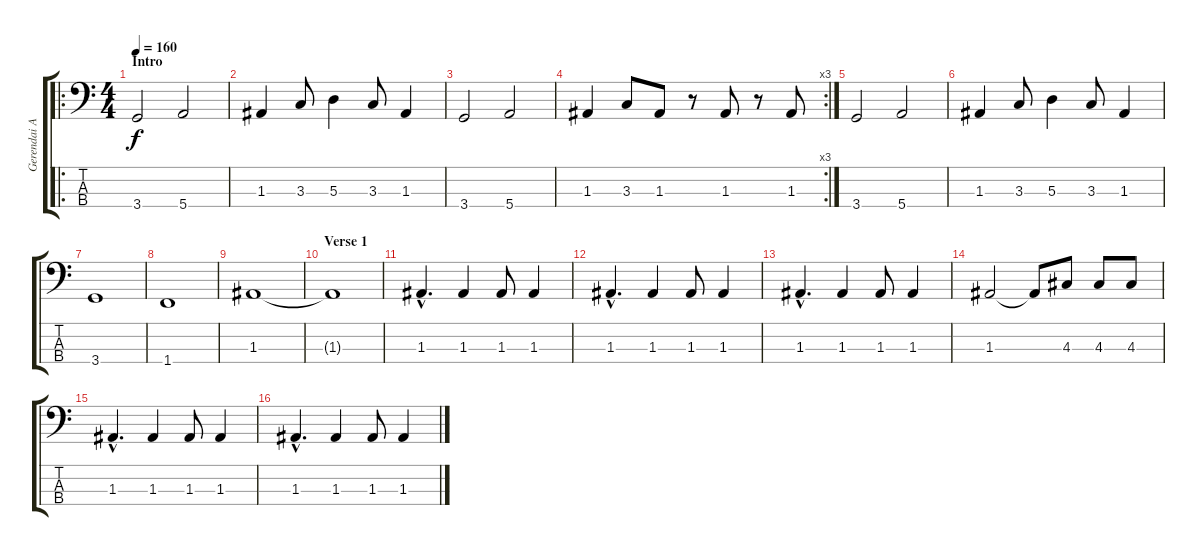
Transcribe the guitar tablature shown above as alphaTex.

\track ("Gerendai Attila" "Gerendai A") {instrument electricbasspick}
\staff {score tabs}
\tuning (G2 D2 A1 E1) {hide}
\ro
\ts (4 4)
\section ("" "Intro")
\tempo 160
\clef f4
\ks c
3.4.2{dy f instrument electricbasspick} 5.4.2 |
1.3.4 3.3.8 5.3.4 3.3.8 1.3.4 |
3.4.2 5.4.2 |
\rc 3
1.3.4 3.3.8 1.3.8 r.8 1.3.8 r.8 1.3.8 |
3.4.2 5.4.2 |
1.3.4 3.3.8 5.3.4 3.3.8 1.3.4 |
3.4.1 |
1.4.1 |
1.3.1 |
\section ("" "Verse 1")
1.3{t}.1 |
1.3{hac}.4{d} 1.3.4 1.3.8 1.3.4 |
1.3{hac}.4{d} 1.3.4 1.3.8 1.3.4 |
1.3{hac}.4{d} 1.3.4 1.3.8 1.3.4 |
1.3.2 1.3{t}.8 4.3.8 4.3.8 4.3.8 |
1.3{hac}.4{d} 1.3.4 1.3.8 1.3.4 |
1.3{hac}.4{d} 1.3.4 1.3.8 1.3.4
